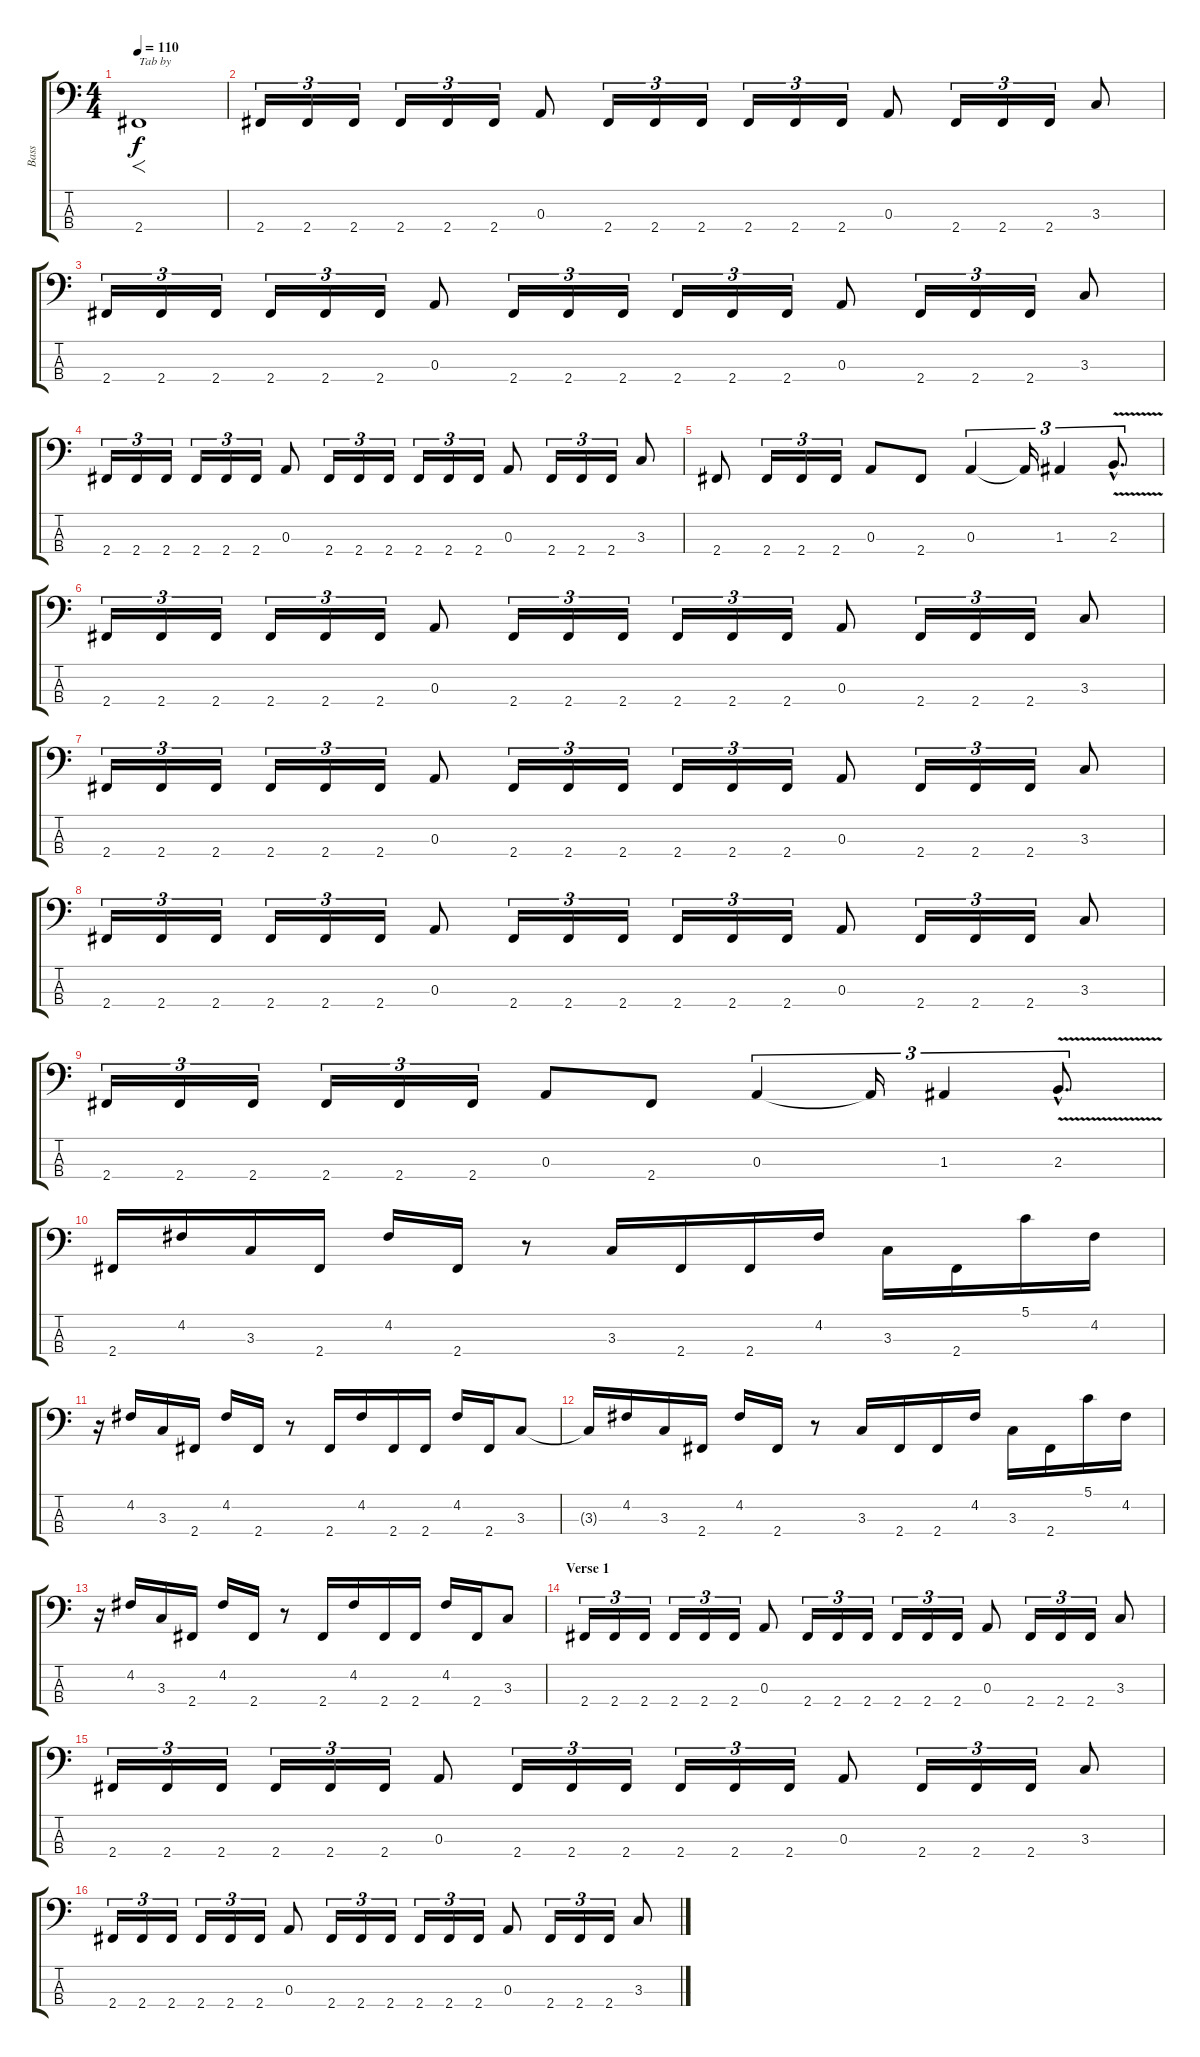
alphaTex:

\track ("Bass" "Bass") {instrument electricbassfinger}
\staff {score tabs}
\tuning (G2 D2 A1 E1) {hide}
\ts (4 4)
\tempo 110
\clef f4
\ks c
2.4.1{f txt "Tab by" dy f instrument electricbassfinger} |
2.4.16{tu (3 2)} 2.4.16{tu (3 2)} 2.4.16{tu (3 2)} 2.4.16{tu (3 2)} 2.4.16{tu (3 2)} 2.4.16{tu (3 2)} 0.3.8 2.4.16{tu (3 2)} 2.4.16{tu (3 2)} 2.4.16{tu (3 2)} 2.4.16{tu (3 2)} 2.4.16{tu (3 2)} 2.4.16{tu (3 2)} 0.3.8 2.4.16{tu (3 2)} 2.4.16{tu (3 2)} 2.4.16{tu (3 2)} 3.3.8 |
2.4.16{tu (3 2)} 2.4.16{tu (3 2)} 2.4.16{tu (3 2)} 2.4.16{tu (3 2)} 2.4.16{tu (3 2)} 2.4.16{tu (3 2)} 0.3.8 2.4.16{tu (3 2)} 2.4.16{tu (3 2)} 2.4.16{tu (3 2)} 2.4.16{tu (3 2)} 2.4.16{tu (3 2)} 2.4.16{tu (3 2)} 0.3.8 2.4.16{tu (3 2)} 2.4.16{tu (3 2)} 2.4.16{tu (3 2)} 3.3.8 |
2.4.16{tu (3 2)} 2.4.16{tu (3 2)} 2.4.16{tu (3 2)} 2.4.16{tu (3 2)} 2.4.16{tu (3 2)} 2.4.16{tu (3 2)} 0.3.8 2.4.16{tu (3 2)} 2.4.16{tu (3 2)} 2.4.16{tu (3 2)} 2.4.16{tu (3 2)} 2.4.16{tu (3 2)} 2.4.16{tu (3 2)} 0.3.8 2.4.16{tu (3 2)} 2.4.16{tu (3 2)} 2.4.16{tu (3 2)} 3.3.8 |
2.4.8 2.4.16{tu (3 2)} 2.4.16{tu (3 2)} 2.4.16{tu (3 2)} 0.3.8 2.4.8 0.3.4{tu (3 2)} 0.3{t}.16{tu (3 2)} 1.3.4{tu (3 2)} 2.3{v hac}.8{d tu (3 2)} |
2.4.16{tu (3 2)} 2.4.16{tu (3 2)} 2.4.16{tu (3 2)} 2.4.16{tu (3 2)} 2.4.16{tu (3 2)} 2.4.16{tu (3 2)} 0.3.8 2.4.16{tu (3 2)} 2.4.16{tu (3 2)} 2.4.16{tu (3 2)} 2.4.16{tu (3 2)} 2.4.16{tu (3 2)} 2.4.16{tu (3 2)} 0.3.8 2.4.16{tu (3 2)} 2.4.16{tu (3 2)} 2.4.16{tu (3 2)} 3.3.8 |
2.4.16{tu (3 2)} 2.4.16{tu (3 2)} 2.4.16{tu (3 2)} 2.4.16{tu (3 2)} 2.4.16{tu (3 2)} 2.4.16{tu (3 2)} 0.3.8 2.4.16{tu (3 2)} 2.4.16{tu (3 2)} 2.4.16{tu (3 2)} 2.4.16{tu (3 2)} 2.4.16{tu (3 2)} 2.4.16{tu (3 2)} 0.3.8 2.4.16{tu (3 2)} 2.4.16{tu (3 2)} 2.4.16{tu (3 2)} 3.3.8 |
2.4.16{tu (3 2)} 2.4.16{tu (3 2)} 2.4.16{tu (3 2)} 2.4.16{tu (3 2)} 2.4.16{tu (3 2)} 2.4.16{tu (3 2)} 0.3.8 2.4.16{tu (3 2)} 2.4.16{tu (3 2)} 2.4.16{tu (3 2)} 2.4.16{tu (3 2)} 2.4.16{tu (3 2)} 2.4.16{tu (3 2)} 0.3.8 2.4.16{tu (3 2)} 2.4.16{tu (3 2)} 2.4.16{tu (3 2)} 3.3.8 |
2.4.16{tu (3 2)} 2.4.16{tu (3 2)} 2.4.16{tu (3 2)} 2.4.16{tu (3 2)} 2.4.16{tu (3 2)} 2.4.16{tu (3 2)} 0.3.8 2.4.8 0.3.4{tu (3 2)} 0.3{t}.16{tu (3 2)} 1.3.4{tu (3 2)} 2.3{v hac}.8{d tu (3 2)} |
2.4.16 4.2.16 3.3.16 2.4.16 4.2.16 2.4.16 r.8 3.3.16 2.4.16 2.4.16 4.2.16 3.3.16 2.4.16 5.1.16 4.2.16 |
r.16 4.2.16 3.3.16 2.4.16 4.2.16 2.4.16 r.8 2.4.16 4.2.16 2.4.16 2.4.16 4.2.16 2.4.16 3.3.8 |
3.3{t}.16 4.2.16 3.3.16 2.4.16 4.2.16 2.4.16 r.8 3.3.16 2.4.16 2.4.16 4.2.16 3.3.16 2.4.16 5.1.16 4.2.16 |
r.16 4.2.16 3.3.16 2.4.16 4.2.16 2.4.16 r.8 2.4.16 4.2.16 2.4.16 2.4.16 4.2.16 2.4.16 3.3.8 |
\section ("" "Verse 1")
2.4.16{tu (3 2)} 2.4.16{tu (3 2)} 2.4.16{tu (3 2)} 2.4.16{tu (3 2)} 2.4.16{tu (3 2)} 2.4.16{tu (3 2)} 0.3.8 2.4.16{tu (3 2)} 2.4.16{tu (3 2)} 2.4.16{tu (3 2)} 2.4.16{tu (3 2)} 2.4.16{tu (3 2)} 2.4.16{tu (3 2)} 0.3.8 2.4.16{tu (3 2)} 2.4.16{tu (3 2)} 2.4.16{tu (3 2)} 3.3.8 |
2.4.16{tu (3 2)} 2.4.16{tu (3 2)} 2.4.16{tu (3 2)} 2.4.16{tu (3 2)} 2.4.16{tu (3 2)} 2.4.16{tu (3 2)} 0.3.8 2.4.16{tu (3 2)} 2.4.16{tu (3 2)} 2.4.16{tu (3 2)} 2.4.16{tu (3 2)} 2.4.16{tu (3 2)} 2.4.16{tu (3 2)} 0.3.8 2.4.16{tu (3 2)} 2.4.16{tu (3 2)} 2.4.16{tu (3 2)} 3.3.8 |
2.4.16{tu (3 2)} 2.4.16{tu (3 2)} 2.4.16{tu (3 2)} 2.4.16{tu (3 2)} 2.4.16{tu (3 2)} 2.4.16{tu (3 2)} 0.3.8 2.4.16{tu (3 2)} 2.4.16{tu (3 2)} 2.4.16{tu (3 2)} 2.4.16{tu (3 2)} 2.4.16{tu (3 2)} 2.4.16{tu (3 2)} 0.3.8 2.4.16{tu (3 2)} 2.4.16{tu (3 2)} 2.4.16{tu (3 2)} 3.3.8
